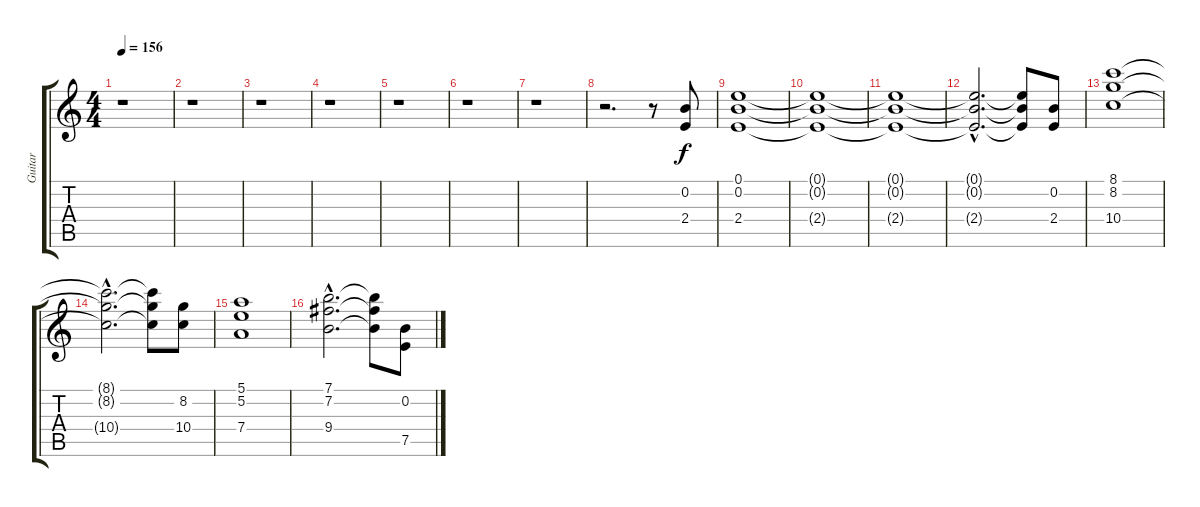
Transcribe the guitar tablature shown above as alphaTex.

\track (" Guitar" " Guitar") {instrument distortionguitar}
\staff {score tabs}
\tuning (E4 B3 G3 D3 A2 E2) {hide}
\ts (4 4)
\tempo 156
\clef g2
\ks c
r.1{dy f instrument distortionguitar} |
r.1 |
r.1 |
r.1 |
r.1 |
r.1 |
r.1 |
r.2{d} r.8 (0.2 2.4).8 |
(0.1 0.2 2.4).1 |
(0.1{t} 0.2{t} 2.4{t}).1 |
(0.1{t} 0.2{t} 2.4{t}).1 |
(0.1{hac t} 0.2{hac t} 2.4{hac t}).2{d} (0.1{t} 0.2{t} 2.4{t}).8 (0.2 2.4).8 |
(8.1 8.2 10.4).1 |
(8.1{hac t} 8.2{hac t} 10.4{hac t}).2{d} (8.1{t} 8.2{t} 10.4{t}).8 (8.2 10.4).8 |
(5.1 5.2 7.4).1 |
(7.1{hac} 7.2{hac} 9.4{hac}).2{d} (7.1{t} 7.2{t} 9.4{t}).8 (0.2 7.5).8
